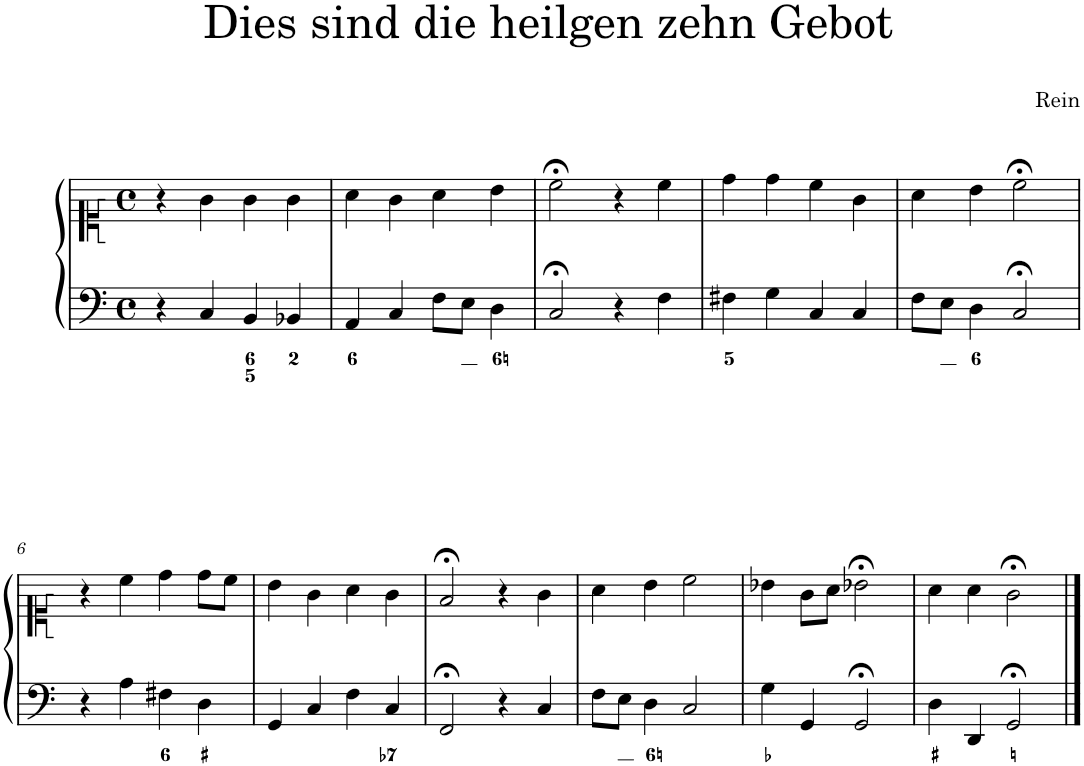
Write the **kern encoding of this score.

**kern	**kern
*part1	*part1
*staff2	*staff1
*I"Piano	*
*I'Pno.	*
*clefF4	*clefC1
*k[]	*k[]
*M4/4	*M4/4
*met(c)	*met(c)
=1	=1
4r	4r
4C/	4g\
4BB/	4g\
4BB-X/	4g\
=2	=2
4AA/	4a\
4C/	4g\
8F\L	4a\
8E\J	.
4D\	4b\
=3	=3
2C;</	2cc;<\
4r	4r
4F\	4cc\
=4	=4
4F#X\	4dd\
4G\	4dd\
4C/	4cc\
4C/	4g\
=5	=5
8F\L	4a\
8E\J	.
4D\	4b\
2C;</	2cc;<\
!!LO:LB:g=z
=6	=6
4r	4r
4A\	4cc\
4F#X\	4dd\
4D\	8dd\L
.	8cc\J
=7	=7
4GG/	4b\
4C/	4g\
4F\	4a\
4C/	4g\
=8	=8
2FF;</	2f;</
4r	4r
4C/	4g\
=9	=9
8F\L	4a\
8E\J	.
4D\	4b\
2C/	2cc\
=10	=10
4G\	4b-X\
4GG/	8g\L
.	8a\J
2GG;</	2b-X;<\
=11	=11
4D\	4a\
4DD/	4a\
2GG;</	2g;<\
==	==
*-	*-
